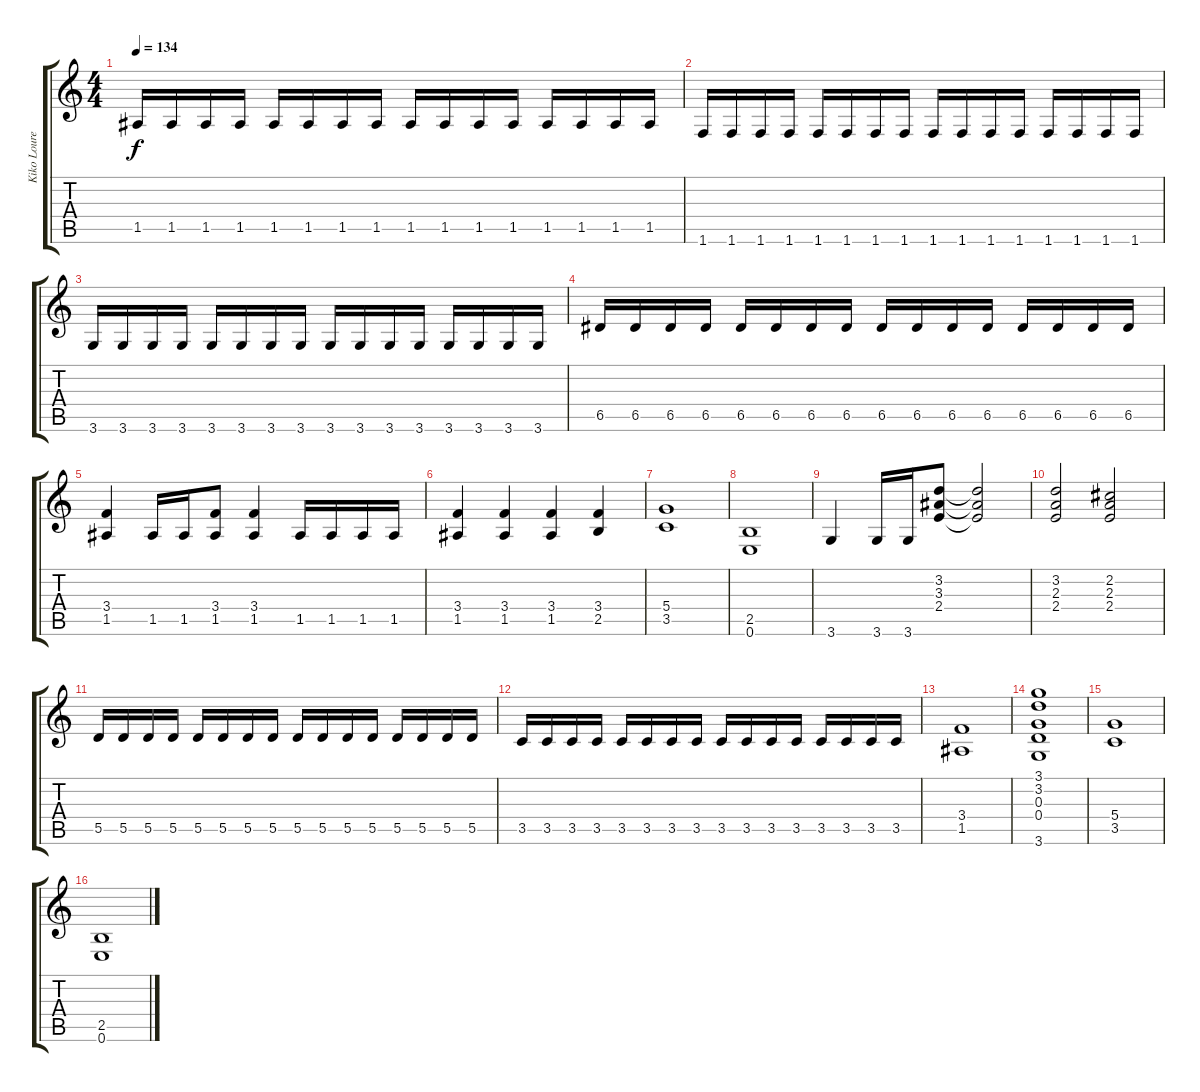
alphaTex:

\track ("Kiko Loureiro" "Kiko Loure") {instrument distortionguitar}
\staff {score tabs}
\tuning (E4 B3 G3 D3 A2 E2) {hide}
\ts (4 4)
\tempo 134
\clef g2
\ks c
1.5.16{dy f} 1.5.16 1.5.16 1.5.16 1.5.16 1.5.16 1.5.16 1.5.16 1.5.16 1.5.16 1.5.16 1.5.16 1.5.16 1.5.16 1.5.16 1.5.16 |
1.6.16 1.6.16 1.6.16 1.6.16 1.6.16 1.6.16 1.6.16 1.6.16 1.6.16 1.6.16 1.6.16 1.6.16 1.6.16 1.6.16 1.6.16 1.6.16 |
3.6.16 3.6.16 3.6.16 3.6.16 3.6.16 3.6.16 3.6.16 3.6.16 3.6.16 3.6.16 3.6.16 3.6.16 3.6.16 3.6.16 3.6.16 3.6.16 |
6.5.16 6.5.16 6.5.16 6.5.16 6.5.16 6.5.16 6.5.16 6.5.16 6.5.16 6.5.16 6.5.16 6.5.16 6.5.16 6.5.16 6.5.16 6.5.16 |
(3.4 1.5).4 1.5.16 1.5.16 (3.4 1.5).8 (3.4 1.5).4 1.5.16 1.5.16 1.5.16 1.5.16 |
(3.4 1.5).4 (3.4 1.5).4 (3.4 1.5).4 (3.4 2.5).4 |
(5.4 3.5).1 |
(2.5 0.6).1 |
3.6.4 3.6.16 3.6.16 (3.2 3.3 2.4).8 (3.2{t} 3.3{t} 2.4{t}).2 |
(3.2 2.3 2.4).2 (2.2 2.3 2.4).2 |
5.5.16 5.5.16 5.5.16 5.5.16 5.5.16 5.5.16 5.5.16 5.5.16 5.5.16 5.5.16 5.5.16 5.5.16 5.5.16 5.5.16 5.5.16 5.5.16 |
3.5.16 3.5.16 3.5.16 3.5.16 3.5.16 3.5.16 3.5.16 3.5.16 3.5.16 3.5.16 3.5.16 3.5.16 3.5.16 3.5.16 3.5.16 3.5.16 |
(3.4 1.5).1 |
(3.1 3.2 0.3 0.4 3.6).1 |
(5.4 3.5).1 |
(2.5 0.6).1
